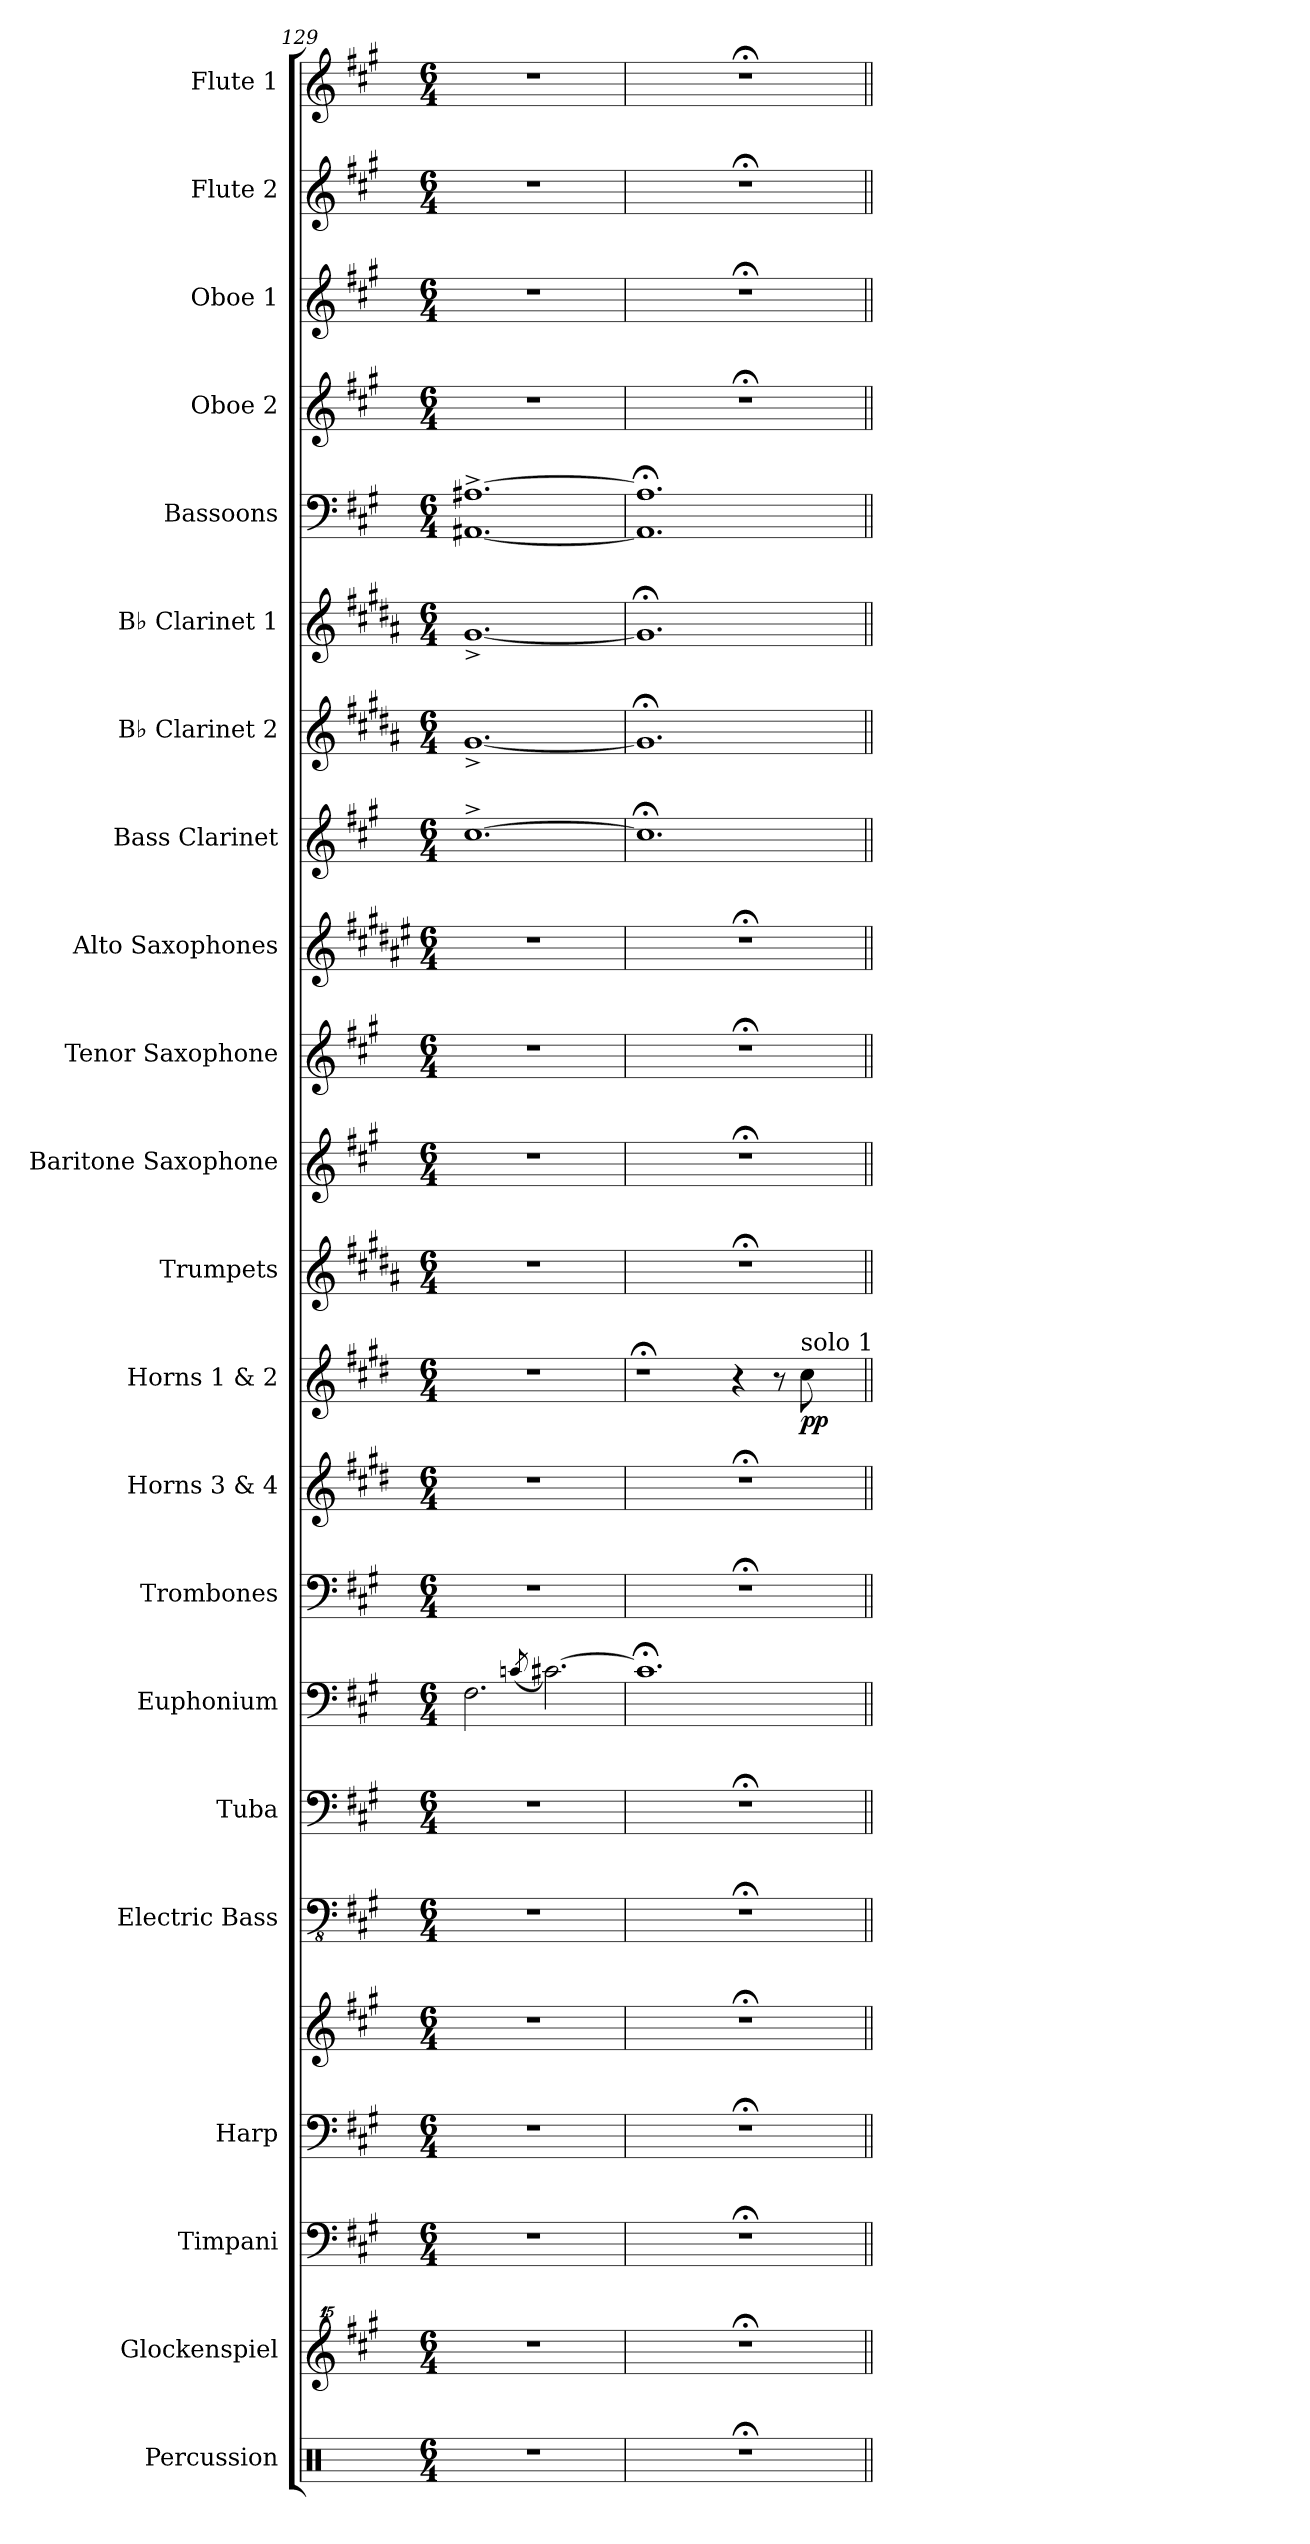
**kern	**kern	**kern	**kern	**kern	**kern	**kern	**kern	**kern	**kern	**kern	**dynam	**kern	**kern	**kern	**kern	**kern	**kern	**kern	**kern	**kern	**kern	**kern	**kern
*part22	*part21	*part20	*part19	*part19	*part18	*part17	*part16	*part15	*part14	*part13	*part13	*part12	*part11	*part10	*part9	*part8	*part7	*part6	*part5	*part4	*part3	*part2	*part1
*staff23	*staff22	*staff21	*staff20	*staff19	*staff18	*staff17	*staff16	*staff15	*staff14	*staff13	*staff13	*staff12	*staff11	*staff10	*staff9	*staff8	*staff7	*staff6	*staff5	*staff4	*staff3	*staff2	*staff1
*I"Percussion	*I"Glockenspiel	*I"Timpani	*I"Harp	*	*I"Electric Bass	*I"Tuba	*I"Euphonium	*I"Trombones	*I"Horns 3 &amp; 4	*I"Horns 1 &amp; 2	*	*I"Trumpets	*I"Baritone Saxophone	*I"Tenor Saxophone	*I"Alto Saxophones	*I"Bass Clarinet	*I"B♭ Clarinet 2	*I"B♭ Clarinet 1	*I"Bassoons	*I"Oboe 2	*I"Oboe 1	*I"Flute 2	*I"Flute 1
*I'Perc.	*I'Glk.	*I'Timp.	*I'Hrp.	*	*I'El. B.	*I'Tba.	*I'Euph.	*I'Tbns.	*I'Hns. 3/4	*I'Hns. 1/2	*	*I'Tpts.	*I'Bar. Sax.	*I'T. Sax.	*I'A. Saxes.	*I'B. Cl.	*I'B♭ Cl. 2	*I'B♭ Cl. 1	*I'Bsns.	*I'Ob. 2	*I'Ob. 1	*I'Fl. 2	*I'Fl. 1
*clefX	*clefG^^2	*clefF4	*clefF4	*clefG2	*clefFv4	*clefF4	*clefF4	*clefF4	*clefG2	*clefG2	*	*clefG2	*clefG2	*clefG2	*clefG2	*clefG2	*clefG2	*clefG2	*clefF4	*clefG2	*clefG2	*clefG2	*clefG2
*	*	*	*	*	*	*	*	*	*ITrd4c7	*ITrd4c7	*	*ITrd1c2	*ITrd12c21	*ITrd8c14	*ITrd5c9	*ITrd8c14	*ITrd1c2	*ITrd1c2	*	*	*	*	*
*k[]	*k[f#c#g#]	*k[f#c#g#]	*k[f#c#g#]	*k[f#c#g#]	*k[f#c#g#]	*k[f#c#g#]	*k[f#c#g#]	*k[f#c#g#]	*k[f#c#g#]	*k[f#c#g#]	*	*k[f#c#g#]	*k[f#c#g#]	*k[f#c#g#]	*k[f#c#g#]	*k[f#c#g#]	*k[f#c#g#]	*k[f#c#g#]	*k[f#c#g#]	*k[f#c#g#]	*k[f#c#g#]	*k[f#c#g#]	*k[f#c#g#]
*M6/4	*M6/4	*M6/4	*M6/4	*M6/4	*M6/4	*M6/4	*M6/4	*M6/4	*M6/4	*M6/4	*	*M6/4	*M6/4	*M6/4	*M6/4	*M6/4	*M6/4	*M6/4	*M6/4	*M6/4	*M6/4	*M6/4	*M6/4
=129	=129	=129	=129	=129	=129	=129	=129	=129	=129	=129	=129	=129	=129	=129	=129	=129	=129	=129	=129	=129	=129	=129	=129
1.r	1.r	1.r	1.r	1.r	1.r	1.r	2.F#\	1.r	1.r	1.r	.	1.r	1.r	1.r	1.r	[1.c#^	[1.f#^	[1.f#^	[1.AA#X^ [1.A#X^	1.r	1.r	1.r	1.r
.	.	.	.	.	.	.	(8qcn/	.	.	.	.	.	.	.	.	.	.	.	.	.	.	.	.
.	.	.	.	.	.	.	[2.c#X\)	.	.	.	.	.	.	.	.	.	.	.	.	.	.	.	.
!!LO:PB:g=z
=130	=130	=130	=130	=130	=130	=130	=130	=130	=130	=130	=130	=130	=130	=130	=130	=130	=130	=130	=130	=130	=130	=130	=130
1.r;<	1.r;<	1.r;<	1.r;<	1.r;<	1.r;<	1.r;<	1.c#;<]	1.r;<	1.r;<	1r;<	.	1.r;<	1.r;<	1.r;<	1.r;<	1.c#;<]	1.f#;<]	1.f#;<]	1.AA#];< 1.A#];<	1.r;<	1.r;<	1.r;<	1.r;<
.	.	.	.	.	.	.	.	.	.	4r	.	.	.	.	.	.	.	.	.	.	.	.	.
.	.	.	.	.	.	.	.	.	.	8r	.	.	.	.	.	.	.	.	.	.	.	.	.
!	!	!	!	!	!	!	!	!	!	!LO:TX:a:t=solo 1	!	!	!	!	!	!	!	!	!	!	!	!	!
!	!	!	!	!	!	!	!	!	!	!	!LO:DY:b	!	!	!	!	!	!	!	!	!	!	!	!
.	.	.	.	.	.	.	.	.	.	8f#\	pp	.	.	.	.	.	.	.	.	.	.	.	.
=||	=||	=||	=||	=||	=||	=||	=||	=||	=||	=||	=||	=||	=||	=||	=||	=||	=||	=||	=||	=||	=||	=||	=||
*-	*-	*-	*-	*-	*-	*-	*-	*-	*-	*-	*-	*-	*-	*-	*-	*-	*-	*-	*-	*-	*-	*-	*-
